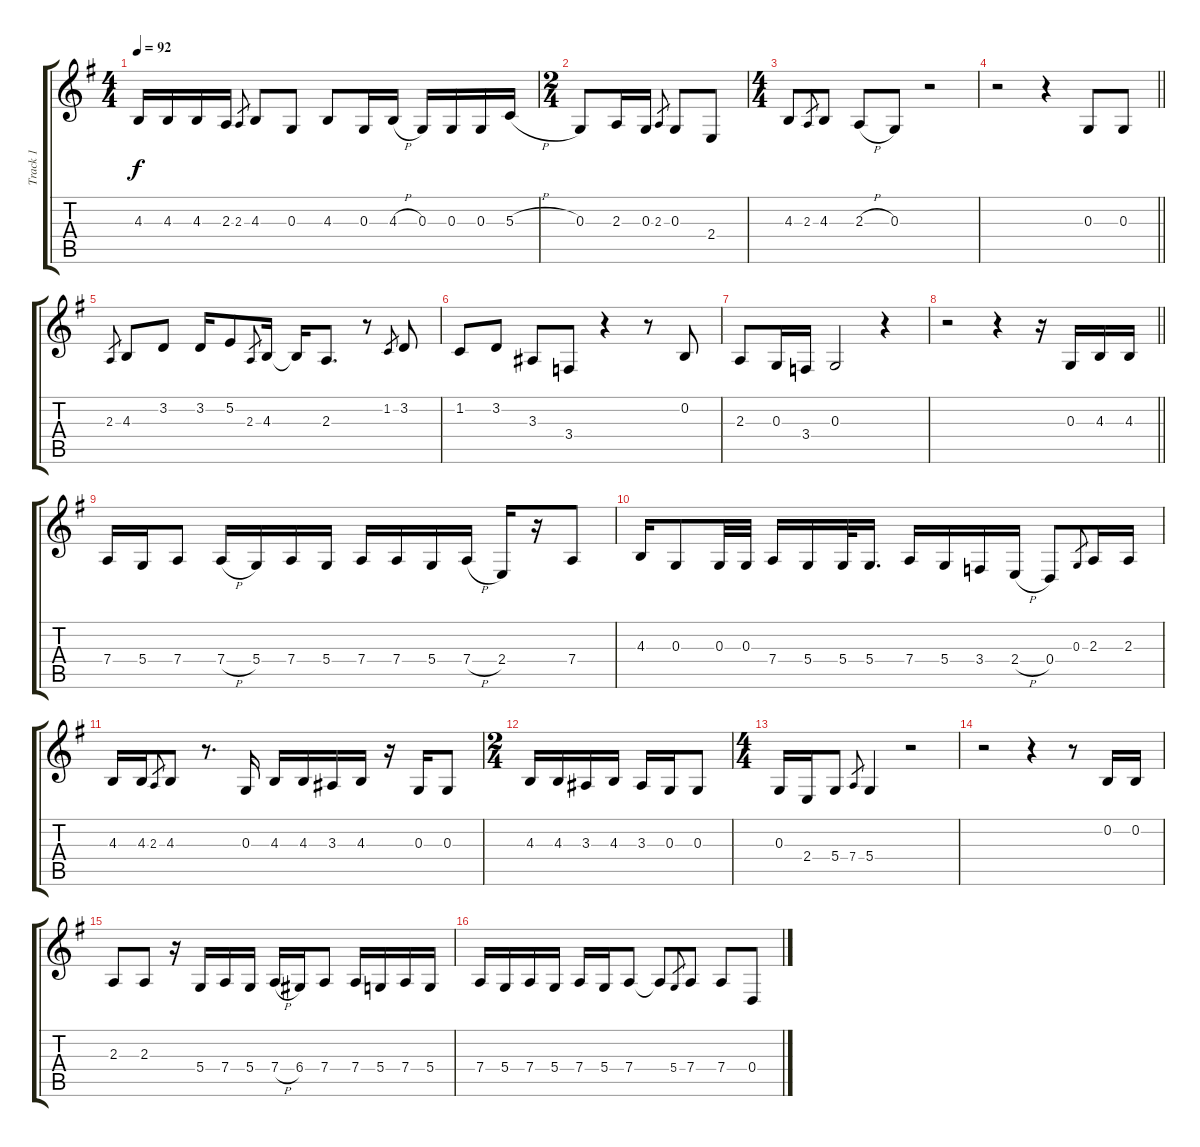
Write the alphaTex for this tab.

\track ("Track 1" "Track 1") {instrument tenorsax}
\staff {score tabs}
\tuning (E4 B3 G3 D3 A2 E2) {hide}
\ts (4 4)
\tempo 92
\clef g2
\ks g
4.3.16{dy f} 4.3.16 4.3.16 2.3.16 2.3.8{gr} 4.3.8 0.3.8 4.3.8 0.3.16 4.3{h}.16 0.3.16 0.3.16 0.3.16 5.3{h}.16 |
\ts (2 4)
0.3.8 2.3.16 0.3.16 2.3.8{gr} 0.3.8 2.4.8 |
\ts (4 4)
4.3.8 2.3.8{gr} 4.3.8 2.3{h}.8 0.3.8 r.2 |
\barLineRight lightlight
r.2 r.4 0.3.8 0.3.8 |
2.3.8{gr} 4.3.8 3.2.8 3.2.16 5.2.8 2.3.8{gr} 4.3.16 4.3{t}.16 2.3.8{d} r.8 1.2.8{gr} 3.2.8 |
1.2.8 3.2.8 3.3.8 3.4.8 r.4 r.8 0.2.8 |
2.3.8 0.3.16 3.4.16 0.3.2 r.4 |
\barLineRight lightlight
r.2 r.4 r.16 0.3.16 4.3.16 4.3.16 |
7.4.16 5.4.16 7.4.8 7.4{h}.16 5.4.16 7.4.16 5.4.16 7.4.16 7.4.16 5.4.16 7.4{h}.16 2.4.16 r.16 7.4.8 |
4.3.16 0.3.8 0.3.32 0.3.32 7.4.16 5.4.16 5.4.32 5.4.16{d} 7.4.16 5.4.16 3.4.16 2.4{h}.16 0.4.8 0.3.8{gr} 2.3.16 2.3.16 |
4.3.16 4.3.16 2.3.8{gr} 4.3.8 r.8{d} 0.3.16 4.3.16 4.3.16 3.3.16 4.3.16 r.16 0.3.16 0.3.8 |
\ts (2 4)
4.3.16 4.3.16 3.3.16 4.3.16 3.3.16 0.3.16 0.3.8 |
\ts (4 4)
0.3.16 2.4.16 5.4.8 7.4.8{gr} 5.4.4 r.2 |
r.2 r.4 r.8 0.2.16 0.2.16 |
2.3.8 2.3.8 r.16 5.4.16 7.4.16 5.4.16 7.4{h}.16 6.4.16 7.4.8 7.4.16 5.4.16 7.4.16 5.4.16 |
7.4.16 5.4.16 7.4.16 5.4.16 7.4.16 5.4.16 7.4.8 7.4{t}.8 5.4.8{gr} 7.4.8 7.4.8 0.4.8
